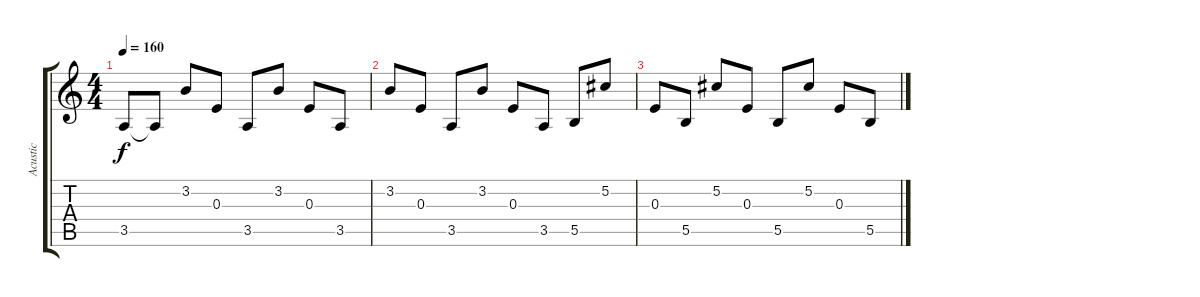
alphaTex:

\track ("Acustic" "Acustic") {instrument acousticguitarsteel}
\staff {score tabs}
\tuning (Db4 Ab3 E3 B2 Gb2 B1) {hide}
\ts (4 4)
\tempo 160
\clef g2
\ks c
3.5.8{dy f} 3.5{t}.8 3.2.8 0.3.8 3.5.8 3.2.8 0.3.8 3.5.8 |
3.2.8 0.3.8 3.5.8 3.2.8 0.3.8 3.5.8 5.5.8 5.2.8 |
0.3.8 5.5.8 5.2.8 0.3.8 5.5.8 5.2.8 0.3.8 5.5.8
